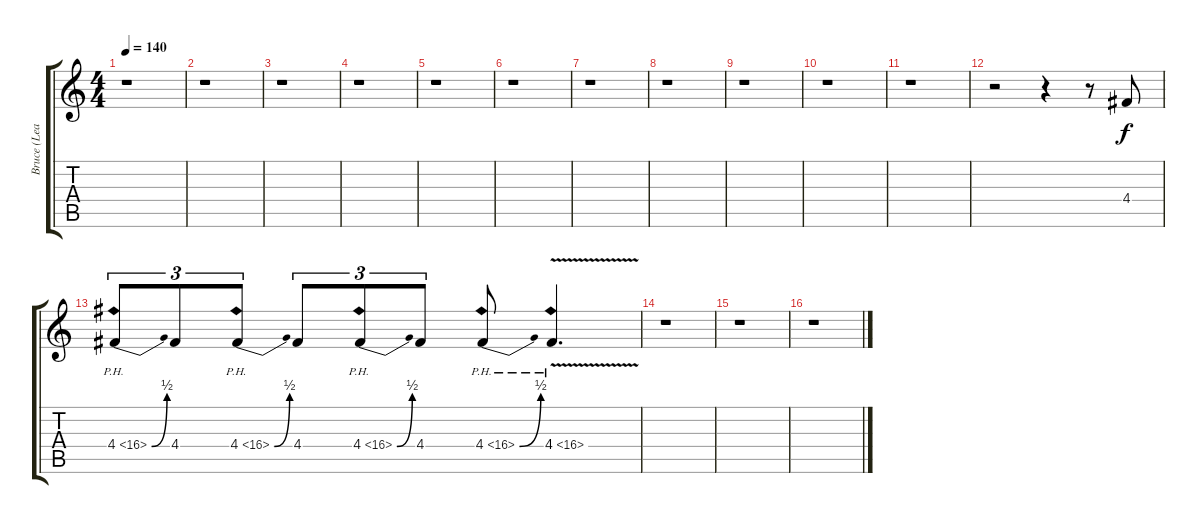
\track ("Bruce (Lead)" "Bruce (Lea") {instrument distortionguitar}
\staff {score tabs}
\tuning (E4 B3 G3 D3 A2 E2) {hide}
\ts (4 4)
\tempo 140
\clef g2
\ks c
r.1{dy f} |
r.1 |
r.1 |
r.1 |
r.1 |
r.1 |
r.1 |
r.1 |
r.1 |
r.1 |
r.1 |
r.2 r.4 r.8 4.4.8 |
4.4{be (bend 0 0 60 2) ph 12}.8{tu (3 2)} 4.4.8{tu (3 2)} 4.4{be (bend 0 0 60 2) ph 12}.8{tu (3 2)} 4.4.8{tu (3 2)} 4.4{be (bend 0 0 60 2) ph 12}.8{tu (3 2)} 4.4.8{tu (3 2)} 4.4{be (bend 0 0 60 2) ph 12}.8 4.4{ph 12 v}.4{d} |
r.1 |
r.1 |
r.1
